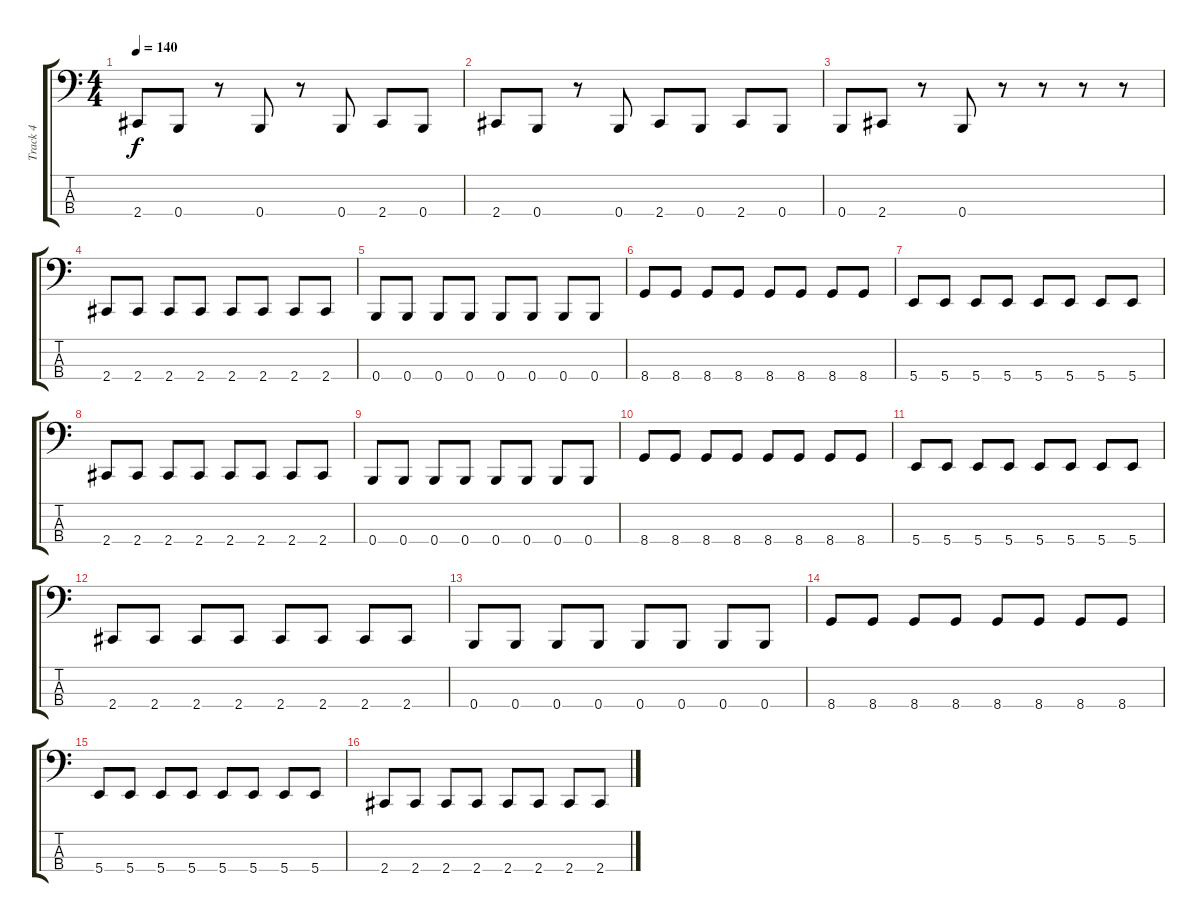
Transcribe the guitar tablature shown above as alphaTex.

\track ("Track 4" "Track 4") {instrument electricbasspick}
\staff {score tabs}
\tuning (E2 B1 Gb1 B0) {hide}
\ts (4 4)
\tempo 140
\clef f4
\ks c
2.4.8{dy f} 0.4.8 r.8 0.4.8 r.8 0.4.8 2.4.8 0.4.8 |
2.4.8 0.4.8 r.8 0.4.8 2.4.8 0.4.8 2.4.8 0.4.8 |
0.4.8 2.4.8 r.8 0.4.8 r.8 r.8 r.8 r.8 |
2.4.8 2.4.8 2.4.8 2.4.8 2.4.8 2.4.8 2.4.8 2.4.8 |
0.4.8 0.4.8 0.4.8 0.4.8 0.4.8 0.4.8 0.4.8 0.4.8 |
8.4.8 8.4.8 8.4.8 8.4.8 8.4.8 8.4.8 8.4.8 8.4.8 |
5.4.8 5.4.8 5.4.8 5.4.8 5.4.8 5.4.8 5.4.8 5.4.8 |
2.4.8 2.4.8 2.4.8 2.4.8 2.4.8 2.4.8 2.4.8 2.4.8 |
0.4.8 0.4.8 0.4.8 0.4.8 0.4.8 0.4.8 0.4.8 0.4.8 |
8.4.8 8.4.8 8.4.8 8.4.8 8.4.8 8.4.8 8.4.8 8.4.8 |
5.4.8 5.4.8 5.4.8 5.4.8 5.4.8 5.4.8 5.4.8 5.4.8 |
2.4.8 2.4.8 2.4.8 2.4.8 2.4.8 2.4.8 2.4.8 2.4.8 |
0.4.8 0.4.8 0.4.8 0.4.8 0.4.8 0.4.8 0.4.8 0.4.8 |
8.4.8 8.4.8 8.4.8 8.4.8 8.4.8 8.4.8 8.4.8 8.4.8 |
5.4.8 5.4.8 5.4.8 5.4.8 5.4.8 5.4.8 5.4.8 5.4.8 |
2.4.8 2.4.8 2.4.8 2.4.8 2.4.8 2.4.8 2.4.8 2.4.8
